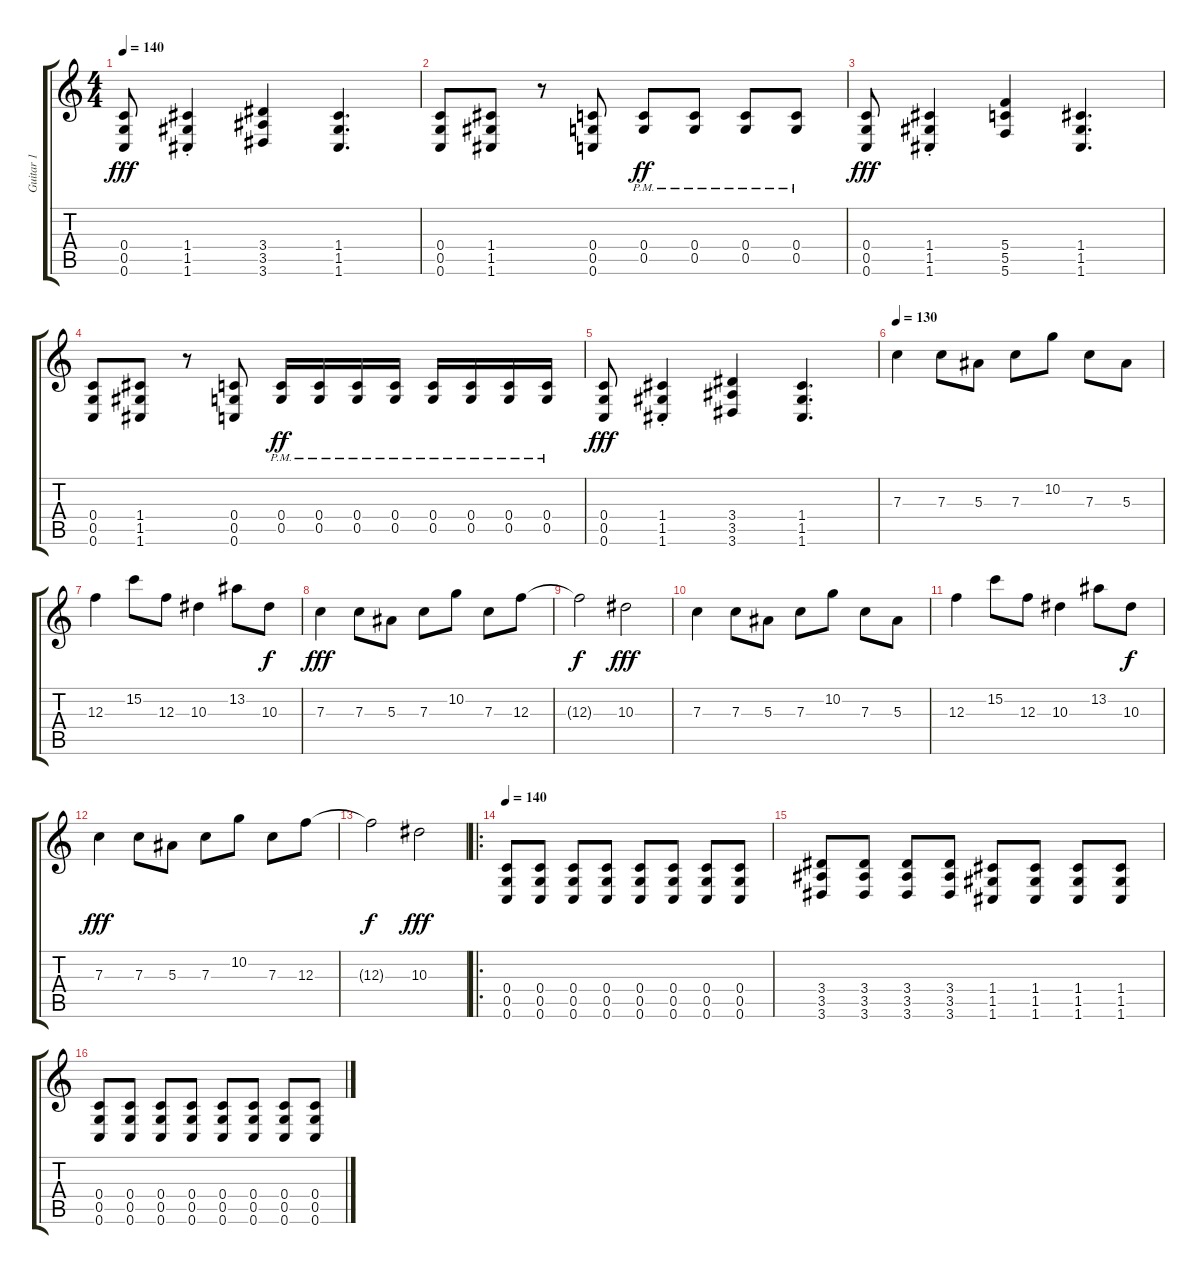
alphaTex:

\track ("Guitar 1" "Guitar 1") {instrument overdrivenguitar}
\staff {score tabs}
\tuning (D4 A3 F3 C3 G2 C2) {hide}
\ts (4 4)
\tempo 140
\clef g2
\ks c
(0.4 0.5 0.6).8{dy fff} (1.4{st} 1.5{st} 1.6{st}).4 (3.4 3.5 3.6).4 (1.4 1.5 1.6).4{d} |
(0.4 0.5 0.6).8 (1.4 1.5 1.6).8 r.8 (0.4 0.5 0.6).8 (0.4{pm} 0.5{pm}).8{dy ff} (0.4{pm} 0.5{pm}).8 (0.4{pm} 0.5{pm}).8 (0.4{pm} 0.5{pm}).8 |
(0.4 0.5 0.6).8{dy fff} (1.4{st} 1.5{st} 1.6{st}).4 (5.4 5.5 5.6).4 (1.4 1.5 1.6).4{d} |
(0.4 0.5 0.6).8 (1.4 1.5 1.6).8 r.8 (0.4 0.5 0.6).8 (0.4{pm} 0.5{pm}).16{dy ff} (0.4{pm} 0.5{pm}).16 (0.4{pm} 0.5{pm}).16 (0.4{pm} 0.5{pm}).16 (0.4{pm} 0.5{pm}).16 (0.4{pm} 0.5{pm}).16 (0.4{pm} 0.5{pm}).16 (0.4{pm} 0.5{pm}).16 |
(0.4 0.5 0.6).8{dy fff} (1.4{st} 1.5{st} 1.6{st}).4 (3.4 3.5 3.6).4 (1.4 1.5 1.6).4{d} |
\tempo 130
7.3.4 7.3.8 5.3.8 7.3.8 10.2.8 7.3.8 5.3.8 |
12.3.4 15.2.8 12.3.8 10.3.4 13.2.8 10.3.8{dy f} |
7.3.4{dy fff} 7.3.8 5.3.8 7.3.8 10.2.8 7.3.8 12.3.8 |
12.3{t}.2{dy f} 10.3.2{dy fff} |
7.3.4 7.3.8 5.3.8 7.3.8 10.2.8 7.3.8 5.3.8 |
12.3.4 15.2.8 12.3.8 10.3.4 13.2.8 10.3.8{dy f} |
7.3.4{dy fff} 7.3.8 5.3.8 7.3.8 10.2.8 7.3.8 12.3.8 |
12.3{t}.2{dy f} 10.3.2{dy fff} |
\ro
\tempo 140
(0.4 0.5 0.6).8 (0.4 0.5 0.6).8 (0.4 0.5 0.6).8 (0.4 0.5 0.6).8 (0.4 0.5 0.6).8 (0.4 0.5 0.6).8 (0.4 0.5 0.6).8 (0.4 0.5 0.6).8 |
(3.4 3.5 3.6).8 (3.4 3.5 3.6).8 (3.4 3.5 3.6).8 (3.4 3.5 3.6).8 (1.4 1.5 1.6).8 (1.4 1.5 1.6).8 (1.4 1.5 1.6).8 (1.4 1.5 1.6).8 |
(0.4 0.5 0.6).8 (0.4 0.5 0.6).8 (0.4 0.5 0.6).8 (0.4 0.5 0.6).8 (0.4 0.5 0.6).8 (0.4 0.5 0.6).8 (0.4 0.5 0.6).8 (0.4 0.5 0.6).8
